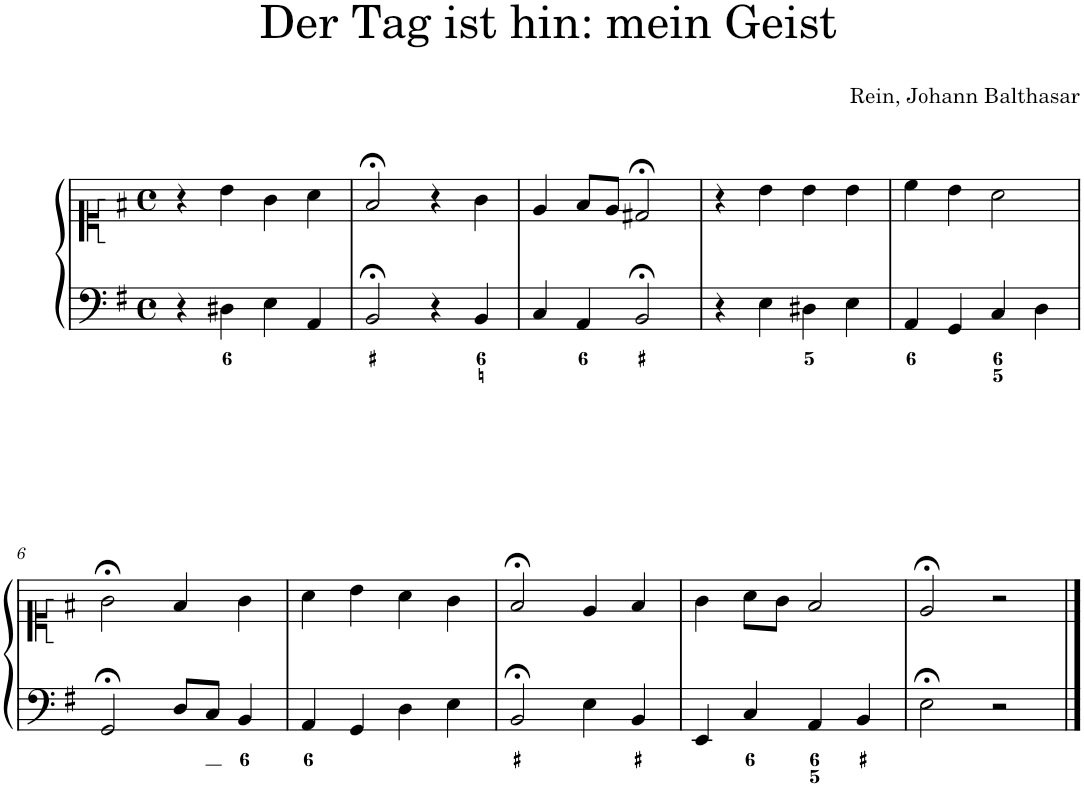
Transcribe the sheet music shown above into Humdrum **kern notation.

**kern	**kern
*part1	*part1
*staff2	*staff1
*I"Piano	*
*I'Pno.	*
*clefF4	*clefC1
*k[f#]	*k[f#]
*M4/4	*M4/4
*met(c)	*met(c)
=1	=1
4r	4r
4D#X\	4b\
4E\	4g\
4AA/	4a\
=2	=2
2BB;</	2f#;</
4r	4r
4BB/	4g\
=3	=3
4C/	4e/
4AA/	8f#/L
.	8e/J
2BB;</	2d#X;</
=4	=4
4r	4r
4E\	4b\
4D#X\	4b\
4E\	4b\
=5	=5
4AA/	4cc\
4GG/	4b\
4C/	2a\
4D\	.
!!LO:LB:g=z
=6	=6
2GG;</	2g;<\
8D/L	4f#/
8C/J	.
4BB/	4g\
=7	=7
4AA/	4a\
4GG/	4b\
4D\	4a\
4E\	4g\
=8	=8
2BB;</	2f#;</
4E\	4e/
4BB/	4f#/
=9	=9
4EE/	4g\
4C/	8a\L
.	8g\J
4AA/	2f#/
4BB/	.
=10	=10
2E;<\	2e;</
2r	2r
==	==
*-	*-
